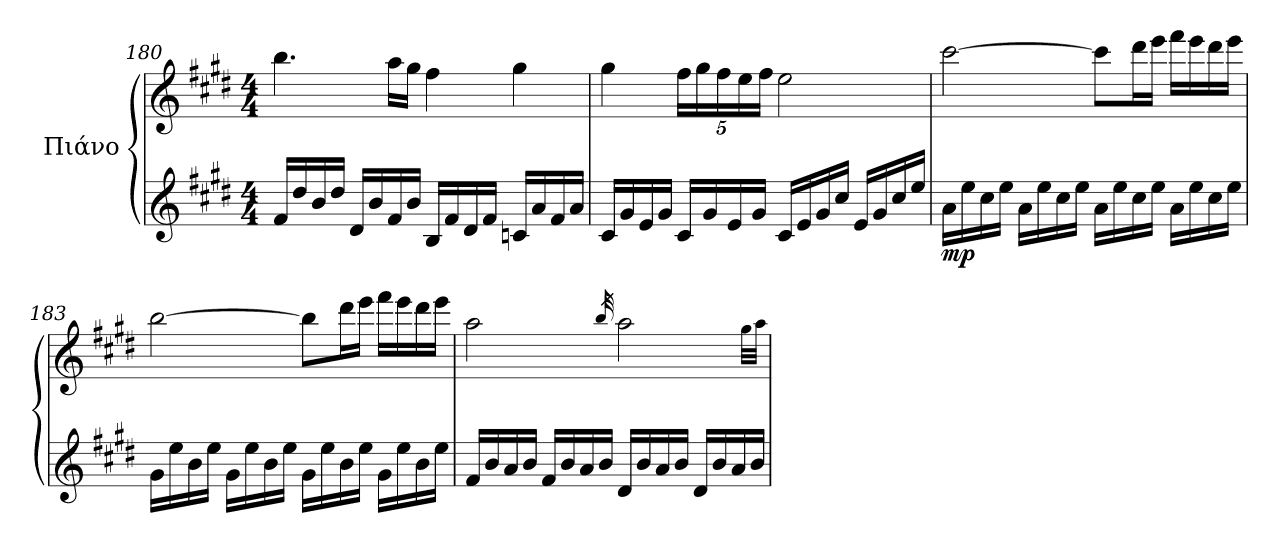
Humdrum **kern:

**kern	**kern	**dynam
*part1	*part1	*part1
*staff2	*staff1	*staff1/2
*I"Πιάνο	*	*
!!LO:LB:g=z
*clefG2	*clefG2	*
*k[f#c#g#d#]	*k[f#c#g#d#]	*
*M4/4	*M4/4	*
=180	=180	=180
16f#/LL	4.bb\	.
16dd#/	.	.
16b/	.	.
16dd#/JJ	.	.
16d#/LL	.	.
16b/	.	.
16f#/	16aa\LL	.
16b/JJ	16gg#\JJ	.
16B/LL	4ff#\	.
16f#/	.	.
16d#/	.	.
16f#/JJ	.	.
16cn/LL	4gg#\	.
16a/	.	.
16f#/	.	.
16a/JJ	.	.
=181	=181	=181
16c#/LL	4gg#\	.
16g#/	.	.
16e/	.	.
16g#/JJ	.	.
*	*Xbrackettup	*
16c#/LL	20ff#\LL	.
.	20gg#\	.
16g#/	.	.
.	20ff#\	.
16e/	.	.
.	20ee\	.
16g#/JJ	.	.
.	20ff#\JJ	.
16c#/LL	2ee\	.
16e/	.	.
16g#/	.	.
16cc#/JJ	.	.
16e/LL	.	.
16g#/	.	.
16cc#/	.	.
16ee/JJ	.	.
=182	=182	=182
!	!	!LO:DY:b=2
16a\LL	[2ccc#\	mp
16ee\	.	.
16cc#\	.	.
16ee\JJ	.	.
16a\LL	.	.
16ee\	.	.
16cc#\	.	.
16ee\JJ	.	.
16a\LL	8ccc#\L]	.
16ee\	.	.
16cc#\	16ddd#\L	.
16ee\JJ	16eee\JJ	.
16a\LL	16fff#\LL	.
16ee\	16eee\	.
16cc#\	16ddd#\	.
16ee\JJ	16eee\JJ	.
!!LO:LB:g=z
=183	=183	=183
16g#\LL	[2bb\	.
16ee\	.	.
16b\	.	.
16ee\JJ	.	.
16g#\LL	.	.
16ee\	.	.
16b\	.	.
16ee\JJ	.	.
16g#\LL	8bb\L]	.
16ee\	.	.
16b\	16ddd#\L	.
16ee\JJ	16eee\JJ	.
16g#\LL	16fff#\LL	.
16ee\	16eee\	.
16b\	16ddd#\	.
16ee\JJ	16eee\JJ	.
=184	=184	=184
16f#/LL	2aa\	.
16b/	.	.
16a/	.	.
16b/JJ	.	.
16f#/LL	.	.
16b/	.	.
16a/	.	.
16b/JJ	.	.
.	32qbb/	.
16d#/LL	2aa\	.
16b/	.	.
16a/	.	.
16b/JJ	.	.
16d#/LL	.	.
16b/	.	.
16a/	.	.
16b/JJ	.	.
.	32qgg#\LLL	.
.	32qaa\JJJ	.
=	=	=
*-	*-	*-
